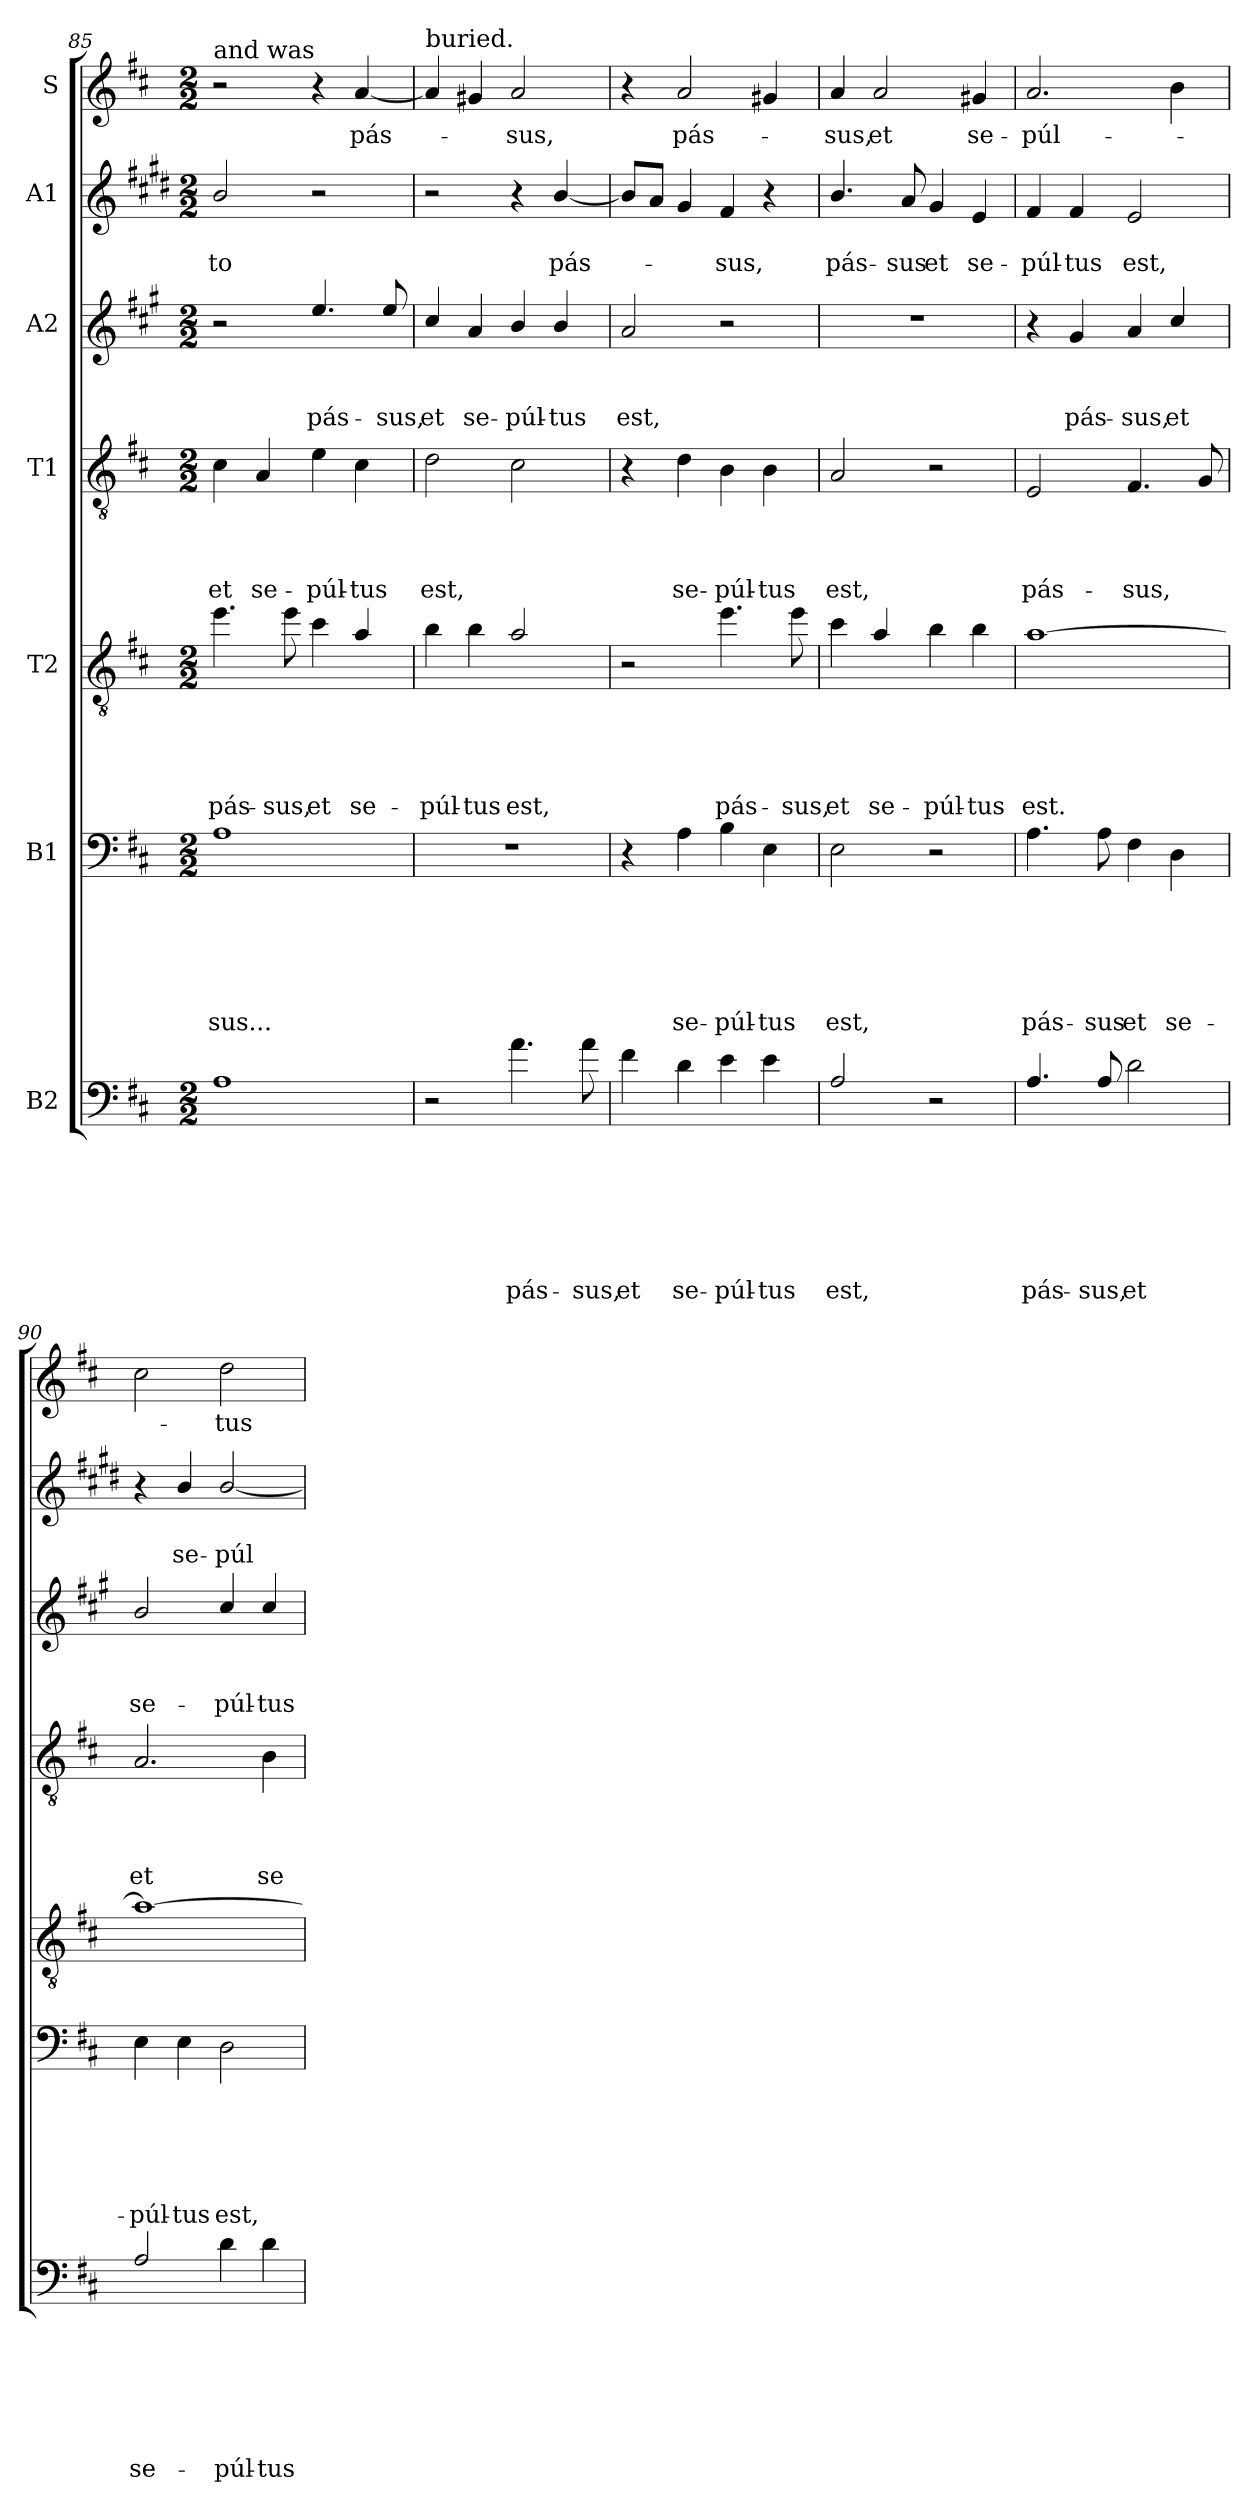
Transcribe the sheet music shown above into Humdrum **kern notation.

**kern	**text	**text	**text	**text	**text	**text	**text	**kern	**text	**text	**text	**text	**text	**text	**kern	**text	**text	**text	**text	**text	**kern	**text	**text	**text	**text	**kern	**text	**text	**text	**kern	**text	**text	**kern	**text
*part7	*part7	*part7	*part7	*part7	*part7	*part7	*part7	*part6	*part6	*part6	*part6	*part6	*part6	*part6	*part5	*part5	*part5	*part5	*part5	*part5	*part4	*part4	*part4	*part4	*part4	*part3	*part3	*part3	*part3	*part2	*part2	*part2	*part1	*part1
*staff7	*staff7	*staff7	*staff7	*staff7	*staff7	*staff7	*staff7	*staff6	*staff6	*staff6	*staff6	*staff6	*staff6	*staff6	*staff5	*staff5	*staff5	*staff5	*staff5	*staff5	*staff4	*staff4	*staff4	*staff4	*staff4	*staff3	*staff3	*staff3	*staff3	*staff2	*staff2	*staff2	*staff1	*staff1
*I"B2	*	*	*	*	*	*	*	*I"B1	*	*	*	*	*	*	*I"T2	*	*	*	*	*	*I"T1	*	*	*	*	*I"A2	*	*	*	*I"A1	*	*	*I"S	*
*clefF4	*	*	*	*	*	*	*	*clefF4	*	*	*	*	*	*	*clefGv2	*	*	*	*	*	*clefGv2	*	*	*	*	*clefG2	*	*	*	*clefG2	*	*	*clefG2	*
*ITrd7c12	*	*	*	*	*	*	*	*	*	*	*	*	*	*	*ITrd8c14	*	*	*	*	*	*	*	*	*	*	*ITrd4c7	*	*	*	*ITrd1c2	*	*	*	*
*k[f#c#]	*	*	*	*	*	*	*	*k[f#c#]	*	*	*	*	*	*	*k[f#c#]	*	*	*	*	*	*k[f#c#]	*	*	*	*	*k[f#c#]	*	*	*	*k[f#c#]	*	*	*k[f#c#]	*
*D:	*	*	*	*	*	*	*	*D:	*	*	*	*	*	*	*D:	*	*	*	*	*	*D:	*	*	*	*	*D:	*	*	*	*D:	*	*	*D:	*
*M2/2	*	*	*	*	*	*	*	*M2/2	*	*	*	*	*	*	*M2/2	*	*	*	*	*	*M2/2	*	*	*	*	*M2/2	*	*	*	*M2/2	*	*	*M2/2	*
=85	=85	=85	=85	=85	=85	=85	=85	=85	=85	=85	=85	=85	=85	=85	=85	=85	=85	=85	=85	=85	=85	=85	=85	=85	=85	=85	=85	=85	=85	=85	=85	=85	=85	=85
!	!	!	!	!	!	!	!	!	!	!	!	!	!	!	!	!	!	!	!	!	!	!	!	!	!	!	!	!	!	!	!	!	!LO:TX:a:t=and was	!
!	!	!	!	!	!	!	!	!	!	!	!	!	!	!LO:LY:b	!	!	!	!	!	!LO:LY:b	!	!	!	!	!LO:LY:b	!	!	!	!	!	!	!LO:LY:b	!	!
1AA	.	.	.	.	.	.	.	1A	.	.	.	.	.	-sus...	4.e\	.	.	.	.	pás-	4c#\	.	.	.	et	2r	.	.	.	2a/	.	-to	2r	.
!	!	!	!	!	!	!	!	!	!	!	!	!	!	!	!	!	!	!	!	!	!	!	!	!	!LO:LY:b	!	!	!	!	!	!	!	!	!
.	.	.	.	.	.	.	.	.	.	.	.	.	.	.	.	.	.	.	.	.	4A/	.	.	.	se-	.	.	.	.	.	.	.	.	.
!	!	!	!	!	!	!	!	!	!	!	!	!	!	!	!	!	!	!	!	!LO:LY:b	!	!	!	!	!	!	!	!	!	!	!	!	!	!
.	.	.	.	.	.	.	.	.	.	.	.	.	.	.	8e\	.	.	.	.	-sus,	.	.	.	.	.	.	.	.	.	.	.	.	.	.
!	!	!	!	!	!	!	!	!	!	!	!	!	!	!	!	!	!	!	!	!LO:LY:b	!	!	!	!	!LO:LY:b	!	!	!	!LO:LY:b	!	!	!	!	!
.	.	.	.	.	.	.	.	.	.	.	.	.	.	.	4c#\	.	.	.	.	et	4e\	.	.	.	-púl-	4.a/	.	.	pás-	2r	.	.	4r	.
!	!	!	!	!	!	!	!	!	!	!	!	!	!	!	!	!	!	!	!	!LO:LY:b	!	!	!	!	!LO:LY:b	!	!	!	!	!	!	!	!	!LO:LY:b
.	.	.	.	.	.	.	.	.	.	.	.	.	.	.	4A/	.	.	.	.	se-	4c#\	.	.	.	-tus	.	.	.	.	.	.	.	[4a/	pás-
!	!	!	!	!	!	!	!	!	!	!	!	!	!	!	!	!	!	!	!	!	!	!	!	!	!	!	!	!	!LO:LY:b	!	!	!	!	!
.	.	.	.	.	.	.	.	.	.	.	.	.	.	.	.	.	.	.	.	.	.	.	.	.	.	8a/	.	.	-sus,	.	.	.	.	.
=86	=86	=86	=86	=86	=86	=86	=86	=86	=86	=86	=86	=86	=86	=86	=86	=86	=86	=86	=86	=86	=86	=86	=86	=86	=86	=86	=86	=86	=86	=86	=86	=86	=86	=86
!	!	!	!	!	!	!	!	!	!	!	!	!	!	!	!	!	!	!	!	!	!	!	!	!	!	!	!	!	!	!	!	!	!LO:TX:a:t=buried.	!
!	!	!	!	!	!	!	!	!	!	!	!	!	!	!	!	!	!	!	!	!LO:LY:b	!	!	!	!	!LO:LY:b	!	!	!	!LO:LY:b	!	!	!	!	!
2r	.	.	.	.	.	.	.	1r	.	.	.	.	.	.	4B\	.	.	.	.	-púl-	2d\	.	.	.	est,	4f#/	.	.	et	2r	.	.	4a/]	.
!	!	!	!	!	!	!	!	!	!	!	!	!	!	!	!	!	!	!	!	!LO:LY:b	!	!	!	!	!	!	!	!	!LO:LY:b	!	!	!	!	!
.	.	.	.	.	.	.	.	.	.	.	.	.	.	.	4B\	.	.	.	.	-tus	.	.	.	.	.	4d/	.	.	se-	.	.	.	4g#/	.
!	!	!	!	!	!	!	!LO:LY:b	!	!	!	!	!	!	!	!	!	!	!	!	!LO:LY:b	!	!	!	!	!	!	!	!	!LO:LY:b	!	!	!	!	!LO:LY:b
4.A\	.	.	.	.	.	.	pás-	.	.	.	.	.	.	.	2A/	.	.	.	.	est,	2c#\	.	.	.	.	4e/	.	.	-púl-	4r	.	.	2a/	-sus,
!	!	!	!	!	!	!	!	!	!	!	!	!	!	!	!	!	!	!	!	!	!	!	!	!	!	!	!	!	!LO:LY:b	!	!	!LO:LY:b	!	!
.	.	.	.	.	.	.	.	.	.	.	.	.	.	.	.	.	.	.	.	.	.	.	.	.	.	4e/	.	.	-tus	[4a/	.	pás-	.	.
!	!	!	!	!	!	!	!LO:LY:b	!	!	!	!	!	!	!	!	!	!	!	!	!	!	!	!	!	!	!	!	!	!	!	!	!	!	!
8A\	.	.	.	.	.	.	-sus,	.	.	.	.	.	.	.	.	.	.	.	.	.	.	.	.	.	.	.	.	.	.	.	.	.	.	.
=87	=87	=87	=87	=87	=87	=87	=87	=87	=87	=87	=87	=87	=87	=87	=87	=87	=87	=87	=87	=87	=87	=87	=87	=87	=87	=87	=87	=87	=87	=87	=87	=87	=87	=87
!	!	!	!	!	!	!	!LO:LY:b	!	!	!	!	!	!	!	!	!	!	!	!	!	!	!	!	!	!	!	!	!	!LO:LY:b	!	!	!	!	!
4F#\	.	.	.	.	.	.	et	4r	.	.	.	.	.	.	2r	.	.	.	.	.	4r	.	.	.	.	2d/	.	.	est,	8a/L]	.	.	4r	.
.	.	.	.	.	.	.	.	.	.	.	.	.	.	.	.	.	.	.	.	.	.	.	.	.	.	.	.	.	.	8g/J	.	.	.	.
!	!	!	!	!	!	!	!LO:LY:b	!	!	!	!	!	!	!LO:LY:b	!	!	!	!	!	!	!	!	!	!	!LO:LY:b	!	!	!	!	!	!	!	!	!LO:LY:b
4D\	.	.	.	.	.	.	se-	4A\	.	.	.	.	.	se-	.	.	.	.	.	.	4d\	.	.	.	se-	.	.	.	.	4f#/	.	.	2a/	pás-
!	!	!	!	!	!	!	!LO:LY:b	!	!	!	!	!	!	!LO:LY:b	!	!	!	!	!	!LO:LY:b	!	!	!	!	!LO:LY:b	!	!	!	!	!	!	!LO:LY:b	!	!
4E\	.	.	.	.	.	.	-púl-	4B\	.	.	.	.	.	-púl-	4.e\	.	.	.	.	pás-	4B\	.	.	.	-púl-	2r	.	.	.	4e/	.	-sus,	.	.
!	!	!	!	!	!	!	!LO:LY:b	!	!	!	!	!	!	!LO:LY:b	!	!	!	!	!	!	!	!	!	!	!LO:LY:b	!	!	!	!	!	!	!	!	!
4E\	.	.	.	.	.	.	-tus	4E\	.	.	.	.	.	-tus	.	.	.	.	.	.	4B\	.	.	.	-tus	.	.	.	.	4r	.	.	4g#/	.
!	!	!	!	!	!	!	!	!	!	!	!	!	!	!	!	!	!	!	!	!LO:LY:b	!	!	!	!	!	!	!	!	!	!	!	!	!	!
.	.	.	.	.	.	.	.	.	.	.	.	.	.	.	8e\	.	.	.	.	-sus,	.	.	.	.	.	.	.	.	.	.	.	.	.	.
!!LO:PB:g=z
=88	=88	=88	=88	=88	=88	=88	=88	=88	=88	=88	=88	=88	=88	=88	=88	=88	=88	=88	=88	=88	=88	=88	=88	=88	=88	=88	=88	=88	=88	=88	=88	=88	=88	=88
!	!	!	!	!	!	!	!LO:LY:b	!	!	!	!	!	!	!LO:LY:b	!	!	!	!	!	!LO:LY:b	!	!	!	!	!LO:LY:b	!	!	!	!	!	!	!LO:LY:b	!	!LO:LY:b
2AA/	.	.	.	.	.	.	est,	2E\	.	.	.	.	.	est,	4c#\	.	.	.	.	et	2A/	.	.	.	est,	1r	.	.	.	4.a/	.	pás-	4a/	-sus,
!	!	!	!	!	!	!	!	!	!	!	!	!	!	!	!	!	!	!	!	!LO:LY:b	!	!	!	!	!	!	!	!	!	!	!	!	!	!LO:LY:b
.	.	.	.	.	.	.	.	.	.	.	.	.	.	.	4A/	.	.	.	.	se-	.	.	.	.	.	.	.	.	.	.	.	.	2a/	et
!	!	!	!	!	!	!	!	!	!	!	!	!	!	!	!	!	!	!	!	!	!	!	!	!	!	!	!	!	!	!	!	!LO:LY:b	!	!
.	.	.	.	.	.	.	.	.	.	.	.	.	.	.	.	.	.	.	.	.	.	.	.	.	.	.	.	.	.	8g/	.	-sus	.	.
!	!	!	!	!	!	!	!	!	!	!	!	!	!	!	!	!	!	!	!	!LO:LY:b	!	!	!	!	!	!	!	!	!	!	!	!LO:LY:b	!	!
2r	.	.	.	.	.	.	.	2r	.	.	.	.	.	.	4B\	.	.	.	.	-púl-	2r	.	.	.	.	.	.	.	.	4f#/	.	et	.	.
!	!	!	!	!	!	!	!	!	!	!	!	!	!	!	!	!	!	!	!	!LO:LY:b	!	!	!	!	!	!	!	!	!	!	!	!LO:LY:b	!	!LO:LY:b
.	.	.	.	.	.	.	.	.	.	.	.	.	.	.	4B\	.	.	.	.	-tus	.	.	.	.	.	.	.	.	.	4d/	.	se-	4g#/	se-
=89	=89	=89	=89	=89	=89	=89	=89	=89	=89	=89	=89	=89	=89	=89	=89	=89	=89	=89	=89	=89	=89	=89	=89	=89	=89	=89	=89	=89	=89	=89	=89	=89	=89	=89
!	!	!	!	!	!	!	!LO:LY:b	!	!	!	!	!	!	!LO:LY:b	!	!	!	!	!	!LO:LY:b	!	!	!	!	!LO:LY:b	!	!	!	!	!	!	!LO:LY:b	!	!LO:LY:b
4.AA/	.	.	.	.	.	.	pás-	4.A\	.	.	.	.	.	pás-	[1A	.	.	.	.	est.	2E/	.	.	.	pás-	4r	.	.	.	4e/	.	-púl-	2.a/	-púl-
!	!	!	!	!	!	!	!	!	!	!	!	!	!	!	!	!	!	!	!	!	!	!	!	!	!	!	!	!	!LO:LY:b	!	!	!LO:LY:b	!	!
.	.	.	.	.	.	.	.	.	.	.	.	.	.	.	.	.	.	.	.	.	.	.	.	.	.	4c#/	.	.	pás-	4e/	.	-tus	.	.
!	!	!	!	!	!	!	!LO:LY:b	!	!	!	!	!	!	!LO:LY:b	!	!	!	!	!	!	!	!	!	!	!	!	!	!	!	!	!	!	!	!
8AA/	.	.	.	.	.	.	-sus,	8A\	.	.	.	.	.	-sus	.	.	.	.	.	.	.	.	.	.	.	.	.	.	.	.	.	.	.	.
!	!	!	!	!	!	!	!LO:LY:b	!	!	!	!	!	!	!LO:LY:b	!	!	!	!	!	!	!	!	!	!	!LO:LY:b	!	!	!	!LO:LY:b	!	!	!LO:LY:b	!	!
2D\	.	.	.	.	.	.	et	4F#\	.	.	.	.	.	et	.	.	.	.	.	.	4.F#/	.	.	.	-sus,	4d/	.	.	-sus,	2d/	.	est,	.	.
!	!	!	!	!	!	!	!	!	!	!	!	!	!	!LO:LY:b	!	!	!	!	!	!	!	!	!	!	!	!	!	!	!LO:LY:b	!	!	!	!	!
.	.	.	.	.	.	.	.	4D\	.	.	.	.	.	se-	.	.	.	.	.	.	.	.	.	.	.	4f#/	.	.	et	.	.	.	4b\	.
.	.	.	.	.	.	.	.	.	.	.	.	.	.	.	.	.	.	.	.	.	8G/	.	.	.	.	.	.	.	.	.	.	.	.	.
=90	=90	=90	=90	=90	=90	=90	=90	=90	=90	=90	=90	=90	=90	=90	=90	=90	=90	=90	=90	=90	=90	=90	=90	=90	=90	=90	=90	=90	=90	=90	=90	=90	=90	=90
!	!	!	!	!	!	!	!LO:LY:b	!	!	!	!	!	!	!LO:LY:b	!	!	!	!	!	!	!	!	!	!	!LO:LY:b	!	!	!	!LO:LY:b	!	!	!	!	!
2AA/	.	.	.	.	.	.	se-	4E\	.	.	.	.	.	-púl-	1A_	.	.	.	.	.	2.A/	.	.	.	et	2e/	.	.	se-	4r	.	.	2cc#\	.
!	!	!	!	!	!	!	!	!	!	!	!	!	!	!LO:LY:b	!	!	!	!	!	!	!	!	!	!	!	!	!	!	!	!	!	!LO:LY:b	!	!
.	.	.	.	.	.	.	.	4E\	.	.	.	.	.	-tus	.	.	.	.	.	.	.	.	.	.	.	.	.	.	.	4a/	.	se-	.	.
!	!	!	!	!	!	!	!LO:LY:b	!	!	!	!	!	!	!LO:LY:b	!	!	!	!	!	!	!	!	!	!	!	!	!	!	!LO:LY:b	!	!	!LO:LY:b	!	!LO:LY:b
4D\	.	.	.	.	.	.	-púl-	2D\	.	.	.	.	.	est,	.	.	.	.	.	.	.	.	.	.	.	4f#/	.	.	-púl-	[2a/	.	-púl-	2dd\	-tus
!	!	!	!	!	!	!	!LO:LY:b	!	!	!	!	!	!	!	!	!	!	!	!	!	!	!	!	!	!LO:LY:b	!	!	!	!LO:LY:b	!	!	!	!	!
4D\	.	.	.	.	.	.	-tus	.	.	.	.	.	.	.	.	.	.	.	.	.	4B\	.	.	.	se-	4f#/	.	.	-tus	.	.	.	.	.
=	=	=	=	=	=	=	=	=	=	=	=	=	=	=	=	=	=	=	=	=	=	=	=	=	=	=	=	=	=	=	=	=	=	=
*-	*-	*-	*-	*-	*-	*-	*-	*-	*-	*-	*-	*-	*-	*-	*-	*-	*-	*-	*-	*-	*-	*-	*-	*-	*-	*-	*-	*-	*-	*-	*-	*-	*-	*-
